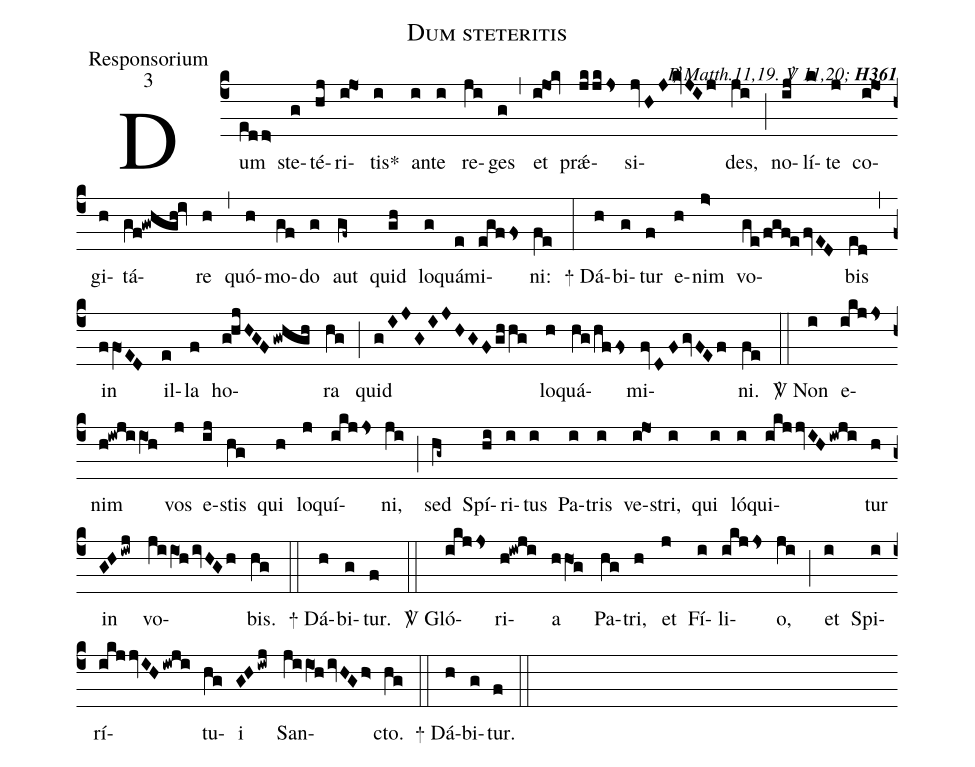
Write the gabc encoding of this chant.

name:Dum steteritis;
office-part:Responsorium;
mode:3;
commentary:{\itshape\mdseries \Rbar\  Matth.11,19. \Vbar\  11,20;\/} {\bfseries H361};
%%
(c4) Dum(edd>) ste(g)té(hj)ri(i!jo1)tis<sp>*</sp>(i) an(i)te(i) re(ji)ges(g) (,)
et(i!jo1!kv) prǽ(jk/jkJs)si(jvHJkvJIj)des,(ji) (;)
no(ij)lí(k)te(j) co(i!jo1)gi(h)tá(gf!gwhgh!iv)re(h) (,)
quó(h)mo(gf)do(g) aut(gf~) quid(gh) lo(g)quá(e)mi(egfFs)ni:(fe) (:)
<sp>+</sp> Dá(h)bi(g)tur(f) e(h)nim(j>) vo(ge/fgf!efvED)bis(ed) (,)
in(ffO1ED) il(e)la(f) ho(ghjHGFgwhgh)ra(hg) (;)
quid(gI2J2G2I2J2H2G2F2ghhg) lo(h)quá(hg/hfFs)mi(fvDFgvFEf)ni.(fe) (::)
<sp>V/</sp> Non(i) e(ikjJs)nim(h!iwjiiO1h) vos(j) e(ij)stis(hg) qui(h) lo(j)quí(ikjJs)ni,(ji) (;)
sed(hg~) Spí(hi)ri(i)tus(i) Pa(i)tris(i) ve(i!jo1)stri,(i) qui(i) ló(i)qui(ikjjvIHiwji)tur(h) in(GHiwj) vo(jiiO1hivHGh)bis.(hg) (::)
<sp>+</sp> Dá(h)bi(g)tur.(f) (::)
<sp>V/</sp> Gló(ikjjs)ri(h!iwji)a(hhO1!g) Pa(hg)tri,(h) et(j) Fí(i)li(ikjjs)o,(ji) (;)
et(i) Spi(i)rí(ikjjvIHiwji)tu(hg)i(GHiwj) San(jiiO1hivHGh>)cto.(hg) (::)
<sp>+</sp> Dá(h)bi(g)tur.(f) (::)
